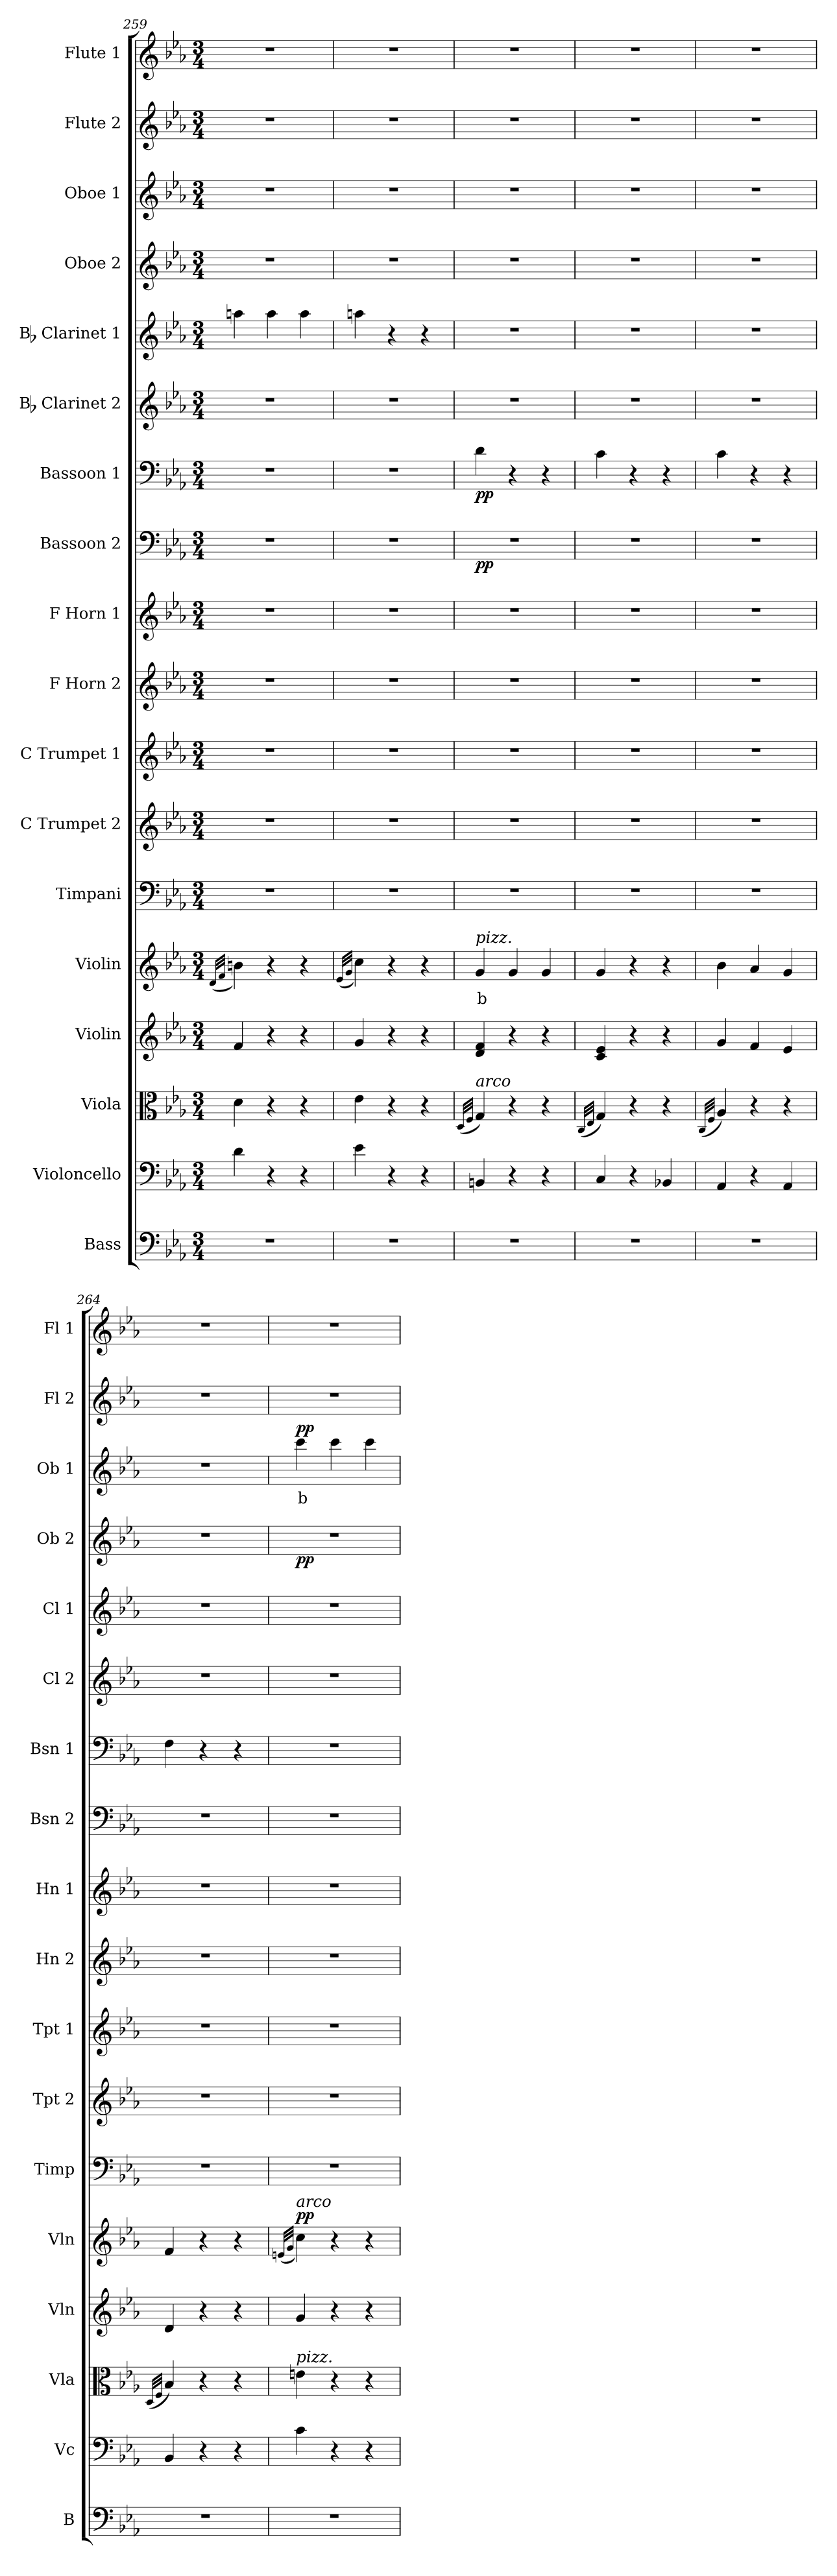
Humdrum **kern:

**kern	**kern	**kern	**kern	**kern	**text	**dynam	**kern	**kern	**kern	**kern	**kern	**kern	**dynam	**kern	**dynam	**kern	**kern	**kern	**dynam	**kern	**text	**dynam	**kern	**kern
*part18	*part17	*part16	*part15	*part14	*part14	*part14	*part13	*part12	*part11	*part10	*part9	*part8	*part8	*part7	*part7	*part6	*part5	*part4	*part4	*part3	*part3	*part3	*part2	*part1
*staff18	*staff17	*staff16	*staff15	*staff14	*staff14	*staff14	*staff13	*staff12	*staff11	*staff10	*staff9	*staff8	*staff8	*staff7	*staff7	*staff6	*staff5	*staff4	*staff4	*staff3	*staff3	*staff3	*staff2	*staff1
*I"Bass	*I"Violoncello	*I"Viola	*I"Violin	*I"Violin	*	*	*I"Timpani	*I"C Trumpet 2	*I"C Trumpet 1	*I"F Horn 2	*I"F Horn 1	*I"Bassoon 2	*	*I"Bassoon 1	*	*I"Bb Clarinet 2	*I"Bb Clarinet 1	*I"Oboe 2	*	*I"Oboe 1	*	*	*I"Flute 2	*I"Flute 1
*I'B	*I'Vc	*I'Vla	*I'Vln	*I'Vln	*	*	*I'Timp	*I'Tpt 2	*I'Tpt 1	*I'Hn 2	*I'Hn 1	*I'Bsn 2	*	*I'Bsn 1	*	*I'Cl 2	*I'Cl 1	*I'Ob 2	*	*I'Ob 1	*	*	*I'Fl 2	*I'Fl 1
*clefF4	*clefF4	*clefC3	*clefG2	*clefG2	*	*	*clefF4	*clefG2	*clefG2	*clefG2	*clefG2	*clefF4	*	*clefF4	*	*clefG2	*clefG2	*clefG2	*	*clefG2	*	*	*clefG2	*clefG2
*ITrd7c12	*	*	*	*	*	*	*	*	*	*ITrd4c7	*ITrd4c7	*	*	*	*	*ITrd1c2	*ITrd1c2	*	*	*	*	*	*	*
*k[b-e-a-]	*k[b-e-a-]	*k[b-e-a-]	*k[b-e-a-]	*k[b-e-a-]	*	*	*k[b-e-a-]	*k[b-e-a-]	*k[b-e-a-]	*k[b-e-a-d-]	*k[b-e-a-d-]	*k[b-e-a-]	*	*k[b-e-a-]	*	*k[b-e-a-d-g-]	*k[b-e-a-d-g-]	*k[b-e-a-]	*	*k[b-e-a-]	*	*	*k[b-e-a-]	*k[b-e-a-]
*M3/4	*M3/4	*M3/4	*M3/4	*M3/4	*	*	*M3/4	*M3/4	*M3/4	*M3/4	*M3/4	*M3/4	*	*M3/4	*	*M3/4	*M3/4	*M3/4	*	*M3/4	*	*	*M3/4	*M3/4
=259	=259	=259	=259	=259	=259	=259	=259	=259	=259	=259	=259	=259	=259	=259	=259	=259	=259	=259	=259	=259	=259	=259	=259	=259
.	.	.	.	(32qdLLL	.	.	.	.	.	.	.	.	.	.	.	.	.	.	.	.	.	.	.	.
.	.	.	.	32qfJJJ	.	.	.	.	.	.	.	.	.	.	.	.	.	.	.	.	.	.	.	.
2.r	4d	4d	4f	4bn)	.	.	2.r	2.r	2.r	2.r	2.r	2.r	.	2.r	.	2.r	4ggn	2.r	.	2.r	.	.	2.r	2.r
.	4r	4r	4r	4r	.	.	.	.	.	.	.	.	.	.	.	.	4gg	.	.	.	.	.	.	.
.	4r	4r	4r	4r	.	.	.	.	.	.	.	.	.	.	.	.	4gg	.	.	.	.	.	.	.
=260	=260	=260	=260	=260	=260	=260	=260	=260	=260	=260	=260	=260	=260	=260	=260	=260	=260	=260	=260	=260	=260	=260	=260	=260
.	.	.	.	(32qe-LLL	.	.	.	.	.	.	.	.	.	.	.	.	.	.	.	.	.	.	.	.
.	.	.	.	32qgJJJ	.	.	.	.	.	.	.	.	.	.	.	.	.	.	.	.	.	.	.	.
2.r	4e-	4e-	4g	4cc)	.	.	2.r	2.r	2.r	2.r	2.r	2.r	.	2.r	.	2.r	4ggn	2.r	.	2.r	.	.	2.r	2.r
.	4r	4r	4r	4r	.	.	.	.	.	.	.	.	.	.	.	.	4r	.	.	.	.	.	.	.
.	4r	4r	4r	4r	.	.	.	.	.	.	.	.	.	.	.	.	4r	.	.	.	.	.	.	.
=261	=261	=261	=261	=261	=261	=261	=261	=261	=261	=261	=261	=261	=261	=261	=261	=261	=261	=261	=261	=261	=261	=261	=261	=261
.	.	(32qDLLL	.	.	.	.	.	.	.	.	.	.	.	.	.	.	.	.	.	.	.	.	.	.
.	.	32qFJJJ	.	.	.	.	.	.	.	.	.	.	.	.	.	.	.	.	.	.	.	.	.	.
!	!	!	!	!LO:TX:a:i:t=pizz.	!	!	!	!	!	!	!	!	!	!	!	!	!	!	!	!	!	!	!	!
!	!	!LO:TX:a:i:t=arco	!	!	!	!	!	!	!	!	!	!	!	!	!	!	!	!	!	!	!	!	!	!
!	!	!	!	!	!LO:LY:b	!	!	!	!	!	!	!	!LO:DY:b	!	!LO:DY:b	!	!	!	!	!	!	!	!	!
2.r	4BBn	4G)	4d/ 4f/	4g	b	.	2.r	2.r	2.r	2.r	2.r	2.r	pp	4d	pp	2.r	2.r	2.r	.	2.r	.	.	2.r	2.r
.	4r	4r	4r	4g	.	.	.	.	.	.	.	.	.	4r	.	.	.	.	.	.	.	.	.	.
.	4r	4r	4r	4g	.	.	.	.	.	.	.	.	.	4r	.	.	.	.	.	.	.	.	.	.
=262	=262	=262	=262	=262	=262	=262	=262	=262	=262	=262	=262	=262	=262	=262	=262	=262	=262	=262	=262	=262	=262	=262	=262	=262
.	.	(32qCLLL	.	.	.	.	.	.	.	.	.	.	.	.	.	.	.	.	.	.	.	.	.	.
.	.	32qE-JJJ	.	.	.	.	.	.	.	.	.	.	.	.	.	.	.	.	.	.	.	.	.	.
2.r	4C	4G)	4c/ 4e-/	4g	.	.	2.r	2.r	2.r	2.r	2.r	2.r	.	4c	.	2.r	2.r	2.r	.	2.r	.	.	2.r	2.r
.	4r	4r	4r	4r	.	.	.	.	.	.	.	.	.	4r	.	.	.	.	.	.	.	.	.	.
.	4BB-X	4r	4r	4r	.	.	.	.	.	.	.	.	.	4r	.	.	.	.	.	.	.	.	.	.
!!LO:PB:g=z
=263	=263	=263	=263	=263	=263	=263	=263	=263	=263	=263	=263	=263	=263	=263	=263	=263	=263	=263	=263	=263	=263	=263	=263	=263
.	.	(32qCLLL	.	.	.	.	.	.	.	.	.	.	.	.	.	.	.	.	.	.	.	.	.	.
.	.	32qFJJJ	.	.	.	.	.	.	.	.	.	.	.	.	.	.	.	.	.	.	.	.	.	.
2.r	4AA-	4A-)	4g	4b-	.	.	2.r	2.r	2.r	2.r	2.r	2.r	.	4c	.	2.r	2.r	2.r	.	2.r	.	.	2.r	2.r
.	4r	4r	4f	4a-	.	.	.	.	.	.	.	.	.	4r	.	.	.	.	.	.	.	.	.	.
.	4AA-	4r	4e-	4g	.	.	.	.	.	.	.	.	.	4r	.	.	.	.	.	.	.	.	.	.
=264	=264	=264	=264	=264	=264	=264	=264	=264	=264	=264	=264	=264	=264	=264	=264	=264	=264	=264	=264	=264	=264	=264	=264	=264
.	.	(32qDLLL	.	.	.	.	.	.	.	.	.	.	.	.	.	.	.	.	.	.	.	.	.	.
.	.	32qFJJJ	.	.	.	.	.	.	.	.	.	.	.	.	.	.	.	.	.	.	.	.	.	.
2.r	4BB-	4B-)	4d	4f	.	.	2.r	2.r	2.r	2.r	2.r	2.r	.	4F	.	2.r	2.r	2.r	.	2.r	.	.	2.r	2.r
.	4r	4r	4r	4r	.	.	.	.	.	.	.	.	.	4r	.	.	.	.	.	.	.	.	.	.
.	4r	4r	4r	4r	.	.	.	.	.	.	.	.	.	4r	.	.	.	.	.	.	.	.	.	.
=265	=265	=265	=265	=265	=265	=265	=265	=265	=265	=265	=265	=265	=265	=265	=265	=265	=265	=265	=265	=265	=265	=265	=265	=265
.	.	.	.	(32qenLLL	.	.	.	.	.	.	.	.	.	.	.	.	.	.	.	.	.	.	.	.
.	.	.	.	32qgJJJ	.	.	.	.	.	.	.	.	.	.	.	.	.	.	.	.	.	.	.	.
!	!	!	!	!LO:TX:a:i:t=arco	!	!	!	!	!	!	!	!	!	!	!	!	!	!	!	!	!	!	!	!
!	!	!LO:TX:a:i:t=pizz.	!	!	!	!	!	!	!	!	!	!	!	!	!	!	!	!	!	!	!	!	!	!
!	!	!	!	!	!	!LO:DY:b	!	!	!	!	!	!	!	!	!	!	!	!	!LO:DY:b	!	!LO:LY:b	!LO:DY:b	!	!
2.r	4c	4en	4g	4cc)	.	pp	2.r	2.r	2.r	2.r	2.r	2.r	.	2.r	.	2.r	2.r	2.r	pp	4ccc	b	pp	2.r	2.r
.	4r	4r	4r	4r	.	.	.	.	.	.	.	.	.	.	.	.	.	.	.	4ccc	.	.	.	.
.	4r	4r	4r	4r	.	.	.	.	.	.	.	.	.	.	.	.	.	.	.	4ccc	.	.	.	.
=	=	=	=	=	=	=	=	=	=	=	=	=	=	=	=	=	=	=	=	=	=	=	=	=
*-	*-	*-	*-	*-	*-	*-	*-	*-	*-	*-	*-	*-	*-	*-	*-	*-	*-	*-	*-	*-	*-	*-	*-	*-
